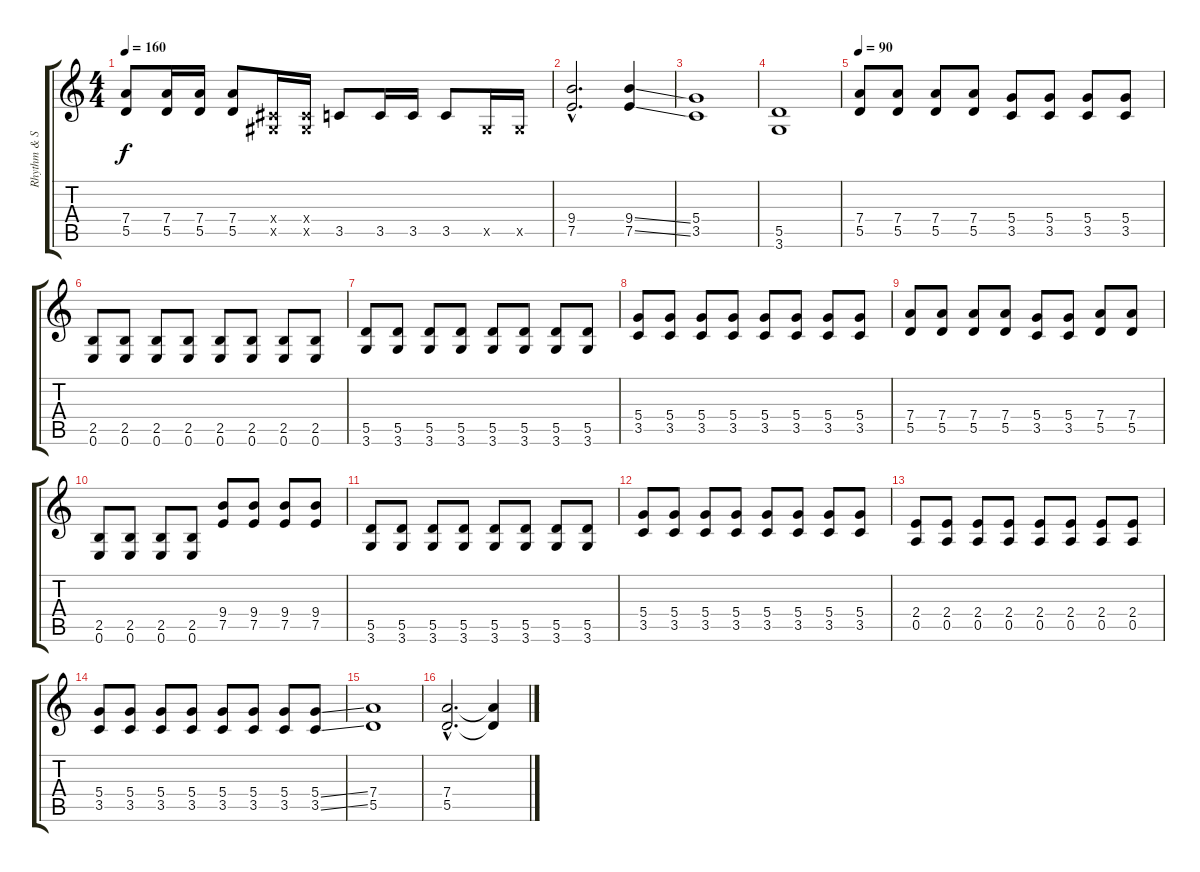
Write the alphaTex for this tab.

\track ("Rhythm & Solo (dist.)" "Rhythm & S") {instrument distortionguitar}
\staff {score tabs}
\tuning (E4 B3 G3 D3 A2 E2) {hide}
\ts (4 4)
\tempo 160
\clef g2
\ks c
(7.4 5.5).8{dy f} (7.4 5.5).16 (7.4 5.5).16 (7.4 5.5).8 (-1.4{x} -1.5{x}).16 (-1.4{x} -1.5{x}).16 3.5.8 3.5.16 3.5.16 3.5.8 -1.5{x}.16 -1.5{x}.16 |
(9.4{hac} 7.5{hac}).2{d} (9.4{ss} 7.5{ss}).4 |
(5.4 3.5).1 |
(5.5 3.6).1 |
\tempo 90
(7.4 5.5).8 (7.4 5.5).8 (7.4 5.5).8 (7.4 5.5).8 (5.4 3.5).8 (5.4 3.5).8 (5.4 3.5).8 (5.4 3.5).8 |
(2.5 0.6).8 (2.5 0.6).8 (2.5 0.6).8 (2.5 0.6).8 (2.5 0.6).8 (2.5 0.6).8 (2.5 0.6).8 (2.5 0.6).8 |
(5.5 3.6).8 (5.5 3.6).8 (5.5 3.6).8 (5.5 3.6).8 (5.5 3.6).8 (5.5 3.6).8 (5.5 3.6).8 (5.5 3.6).8 |
(5.4 3.5).8 (5.4 3.5).8 (5.4 3.5).8 (5.4 3.5).8 (5.4 3.5).8 (5.4 3.5).8 (5.4 3.5).8 (5.4 3.5).8 |
(7.4 5.5).8 (7.4 5.5).8 (7.4 5.5).8 (7.4 5.5).8 (5.4 3.5).8 (5.4 3.5).8 (7.4 5.5).8 (7.4 5.5).8 |
(2.5 0.6).8 (2.5 0.6).8 (2.5 0.6).8 (2.5 0.6).8 (9.4 7.5).8 (9.4 7.5).8 (9.4 7.5).8 (9.4 7.5).8 |
(5.5 3.6).8 (5.5 3.6).8 (5.5 3.6).8 (5.5 3.6).8 (5.5 3.6).8 (5.5 3.6).8 (5.5 3.6).8 (5.5 3.6).8 |
(5.4 3.5).8 (5.4 3.5).8 (5.4 3.5).8 (5.4 3.5).8 (5.4 3.5).8 (5.4 3.5).8 (5.4 3.5).8 (5.4 3.5).8 |
(2.4 0.5).8 (2.4 0.5).8 (2.4 0.5).8 (2.4 0.5).8 (2.4 0.5).8 (2.4 0.5).8 (2.4 0.5).8 (2.4 0.5).8 |
(5.4 3.5).8 (5.4 3.5).8 (5.4 3.5).8 (5.4 3.5).8 (5.4 3.5).8 (5.4 3.5).8 (5.4 3.5).8 (5.4{ss} 3.5{ss}).8 |
(7.4 5.5).1 |
(7.4{hac} 5.5{hac}).2{d} (7.4{t} 5.5{t}).4
